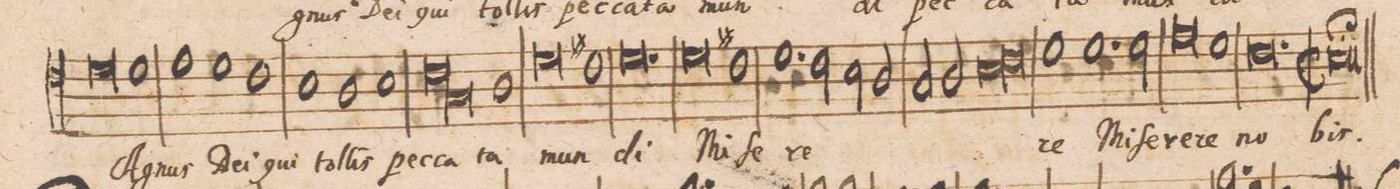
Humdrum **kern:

**kern	**text
*I"ALTVS.	*
*clefC4	*
*k[]	*
*met(C|)	*
*M3/1	*
0d\	A-
1d\	-gnus
=28-	=28-
1e\	De-
1d\	-i
1c\	qui
=29-	=29-
1B\	tol-
1A\	-lis
1B\	pec-
=30-	=30-
*lig	*
1c\	-ca-
1G/	.
*Xlig	*
1A\	-ta
=31-	=31-
0d\	mun-
1c#X\	.
=32-	=32-
0.d\	-di
=33-	=33-
0d\	Mi-
1c#X\	-ſe-
=34-	=34-
1.d\	-re-
2c\	.
2B\	.
2A/	.
=35-	=35-
2G/	.
2A/	.
*lig	*
1B\	.
1c\	.
*Xlig	*
=36-	=36-
1d\	-re
1.d\	Mi-
2d\	-ſe-
=37-	=37-
0e\	-re-
1d\	-re
=38-	=38-
0.c\	no-
=39-	=39-
*M2/1	*
*met(C|)	*
*mmet(c|)	*
0B\;	-bis.
=40||	=40||
*M2/1	*
*met(C|)	*
*mmet(c|)	*
*-	*-
